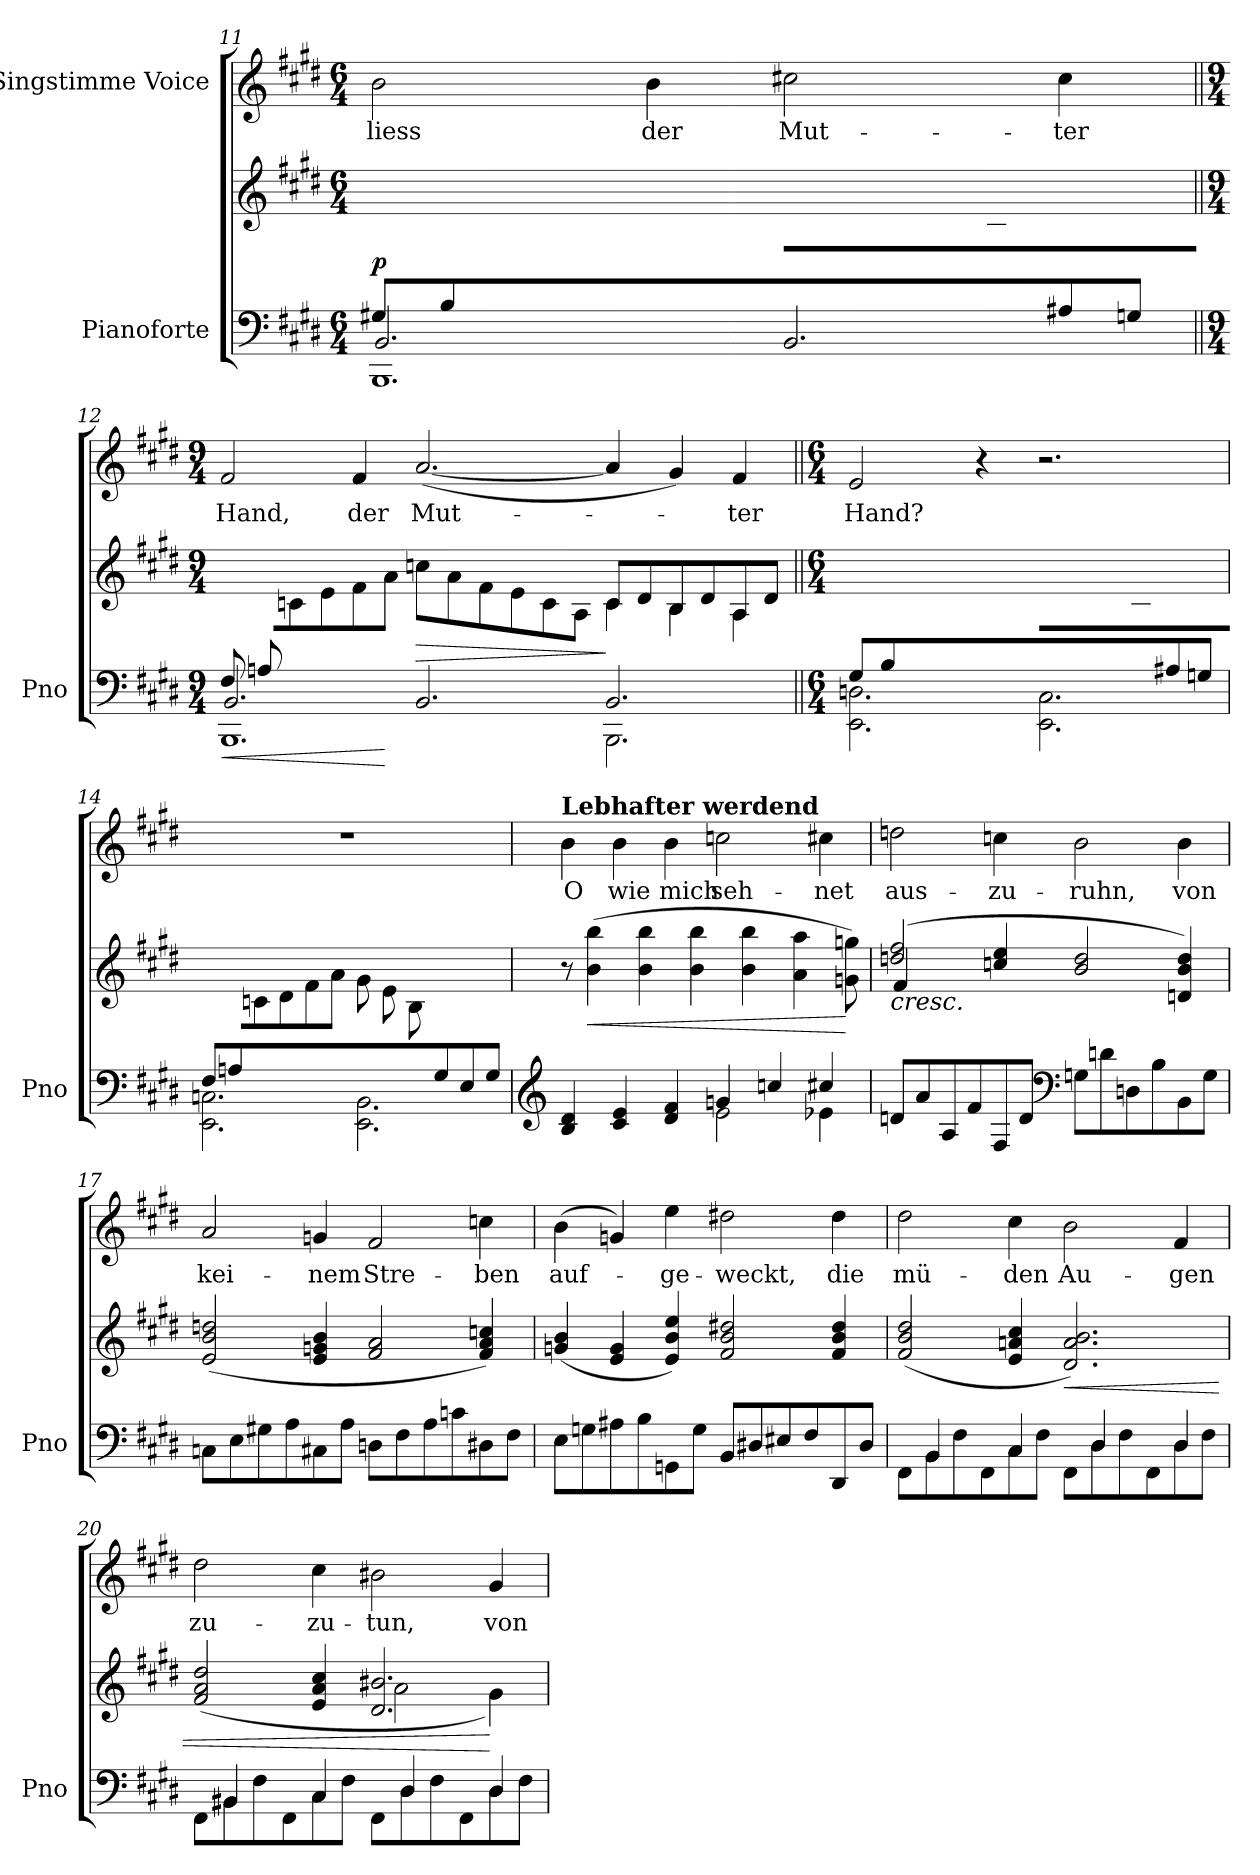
**kern	**kern	**dynam	**kern	**text
*part2	*part2	*part2	*part1	*part1
*staff3	*staff2	*staff2/3	*staff1	*staff1
*I"Pianoforte	*	*	*I"Singstimme Voice	*
*I'Pno	*	*	*	*
*clefF4	*clefG2	*	*clefG2	*
*k[f#c#g#d#]	*k[f#c#g#d#]	*	*k[f#c#g#d#]	*
*M6/4	*M6/4	*	*M6/4	*
=11	=11	=11	=11	=11
*^	*	*	*	*
*	*^	*	*	*	*
!	!	!	!	!LO:DY:a=2	!	!
8G#X/L	2.BB/	1.BBB	4ryy	p	2b\	liess
8B/	.	.	.	.	.	.
1ryy	.	.	8d#X\	.	.	.
.	.	.	8e\	.	.	.
.	.	.	8g#\	.	4b\	der
.	.	.	8b\J	.	.	.
.	2.BB/	.	8a#X\L	.	2cc#X\	Mut-
.	.	.	8gn\	.	.	.
.	.	.	8e\	.	.	.
.	.	.	8c#\	.	.	.
8A#X/	.	.	4ryy	.	4cc#\	-ter
8Gn/J	.	.	.	.	.	.
=12||	=12||	=12||	=12||	=12||	=12||	=12||
*M9/4	*	*	*M9/4	*	*M9/4	*
!	!	!	!	!LO:HP:b=2	!	!
*	*	*	*^	*	*	*
(8F#/L	2.BB/	1.BBB	4ryy	2.ryy	<	2f#/	Hand,
8An/	.	.	.	.	.	.	.
0ryy	.	.	8cn\	.	.	.	.
.	.	.	8e\	.	.	.	.
.	.	.	8f#\	.	.	4f#/	der
.	.	.	8a\J	.	[	.	.
!	!	!	!	!	!LO:HP:b	!	!
.	2.BB/	.	8ccn\L	2.ryy	>	(<[2.a/	Mut-
.	.	.	8a\	.	.	.	.
.	.	.	8f#\	.	.	.	.
.	.	.	8e\	.	.	.	.
.	.	.	8c\	.	.	.	.
.	.	.	8A\J	.	.	.	.
.	2.BB/	2.BBB\	8c/L	4c\	]	4a/]	.
.	.	.	8d#/	.	.	.	.
.	.	.	8B/	4B\	.	4g#/)	.
.	.	.	8d#/	.	.	.	.
.	.	.	8A/	4A\	.	4f#/	-ter
.	.	.	8d#/J)	.	.	.	.
*v	*v	*v	*	*	*	*	*
*	*v	*v	*	*	*
=13||	=13||	=13||	=13||	=13||
*M6/4	*M6/4	*	*M6/4	*
*^	*	*	*	*
8G#/L	2.EE\ 2.Dn\	4ryy	.	2e/	Hand?
8B/	.	.	.	.	.
1ryy	.	8d#X\	.	.	.
.	.	8e\	.	.	.
.	.	8g#\	.	4r	.
.	.	8b\J	.	.	.
.	2.EE\ 2.C#\	8a#X\L	.	2.r	.
.	.	8gn\	.	.	.
.	.	8e\	.	.	.
.	.	8c#\	.	.	.
8A#X/	.	4ryy	.	.	.
8Gn/J	.	.	.	.	.
=14	=14	=14	=14	=14	=14
8F#/L	2.EE\ 2.Cn\	4ryy	.	1.r	.
8An/	.	.	.	.	.
2..ryy	.	8cn\	.	.	.
.	.	8d#\	.	.	.
.	.	8f#\	.	.	.
.	.	8a\J	.	.	.
.	2.EE\ 2.BB\	8g#\L	.	.	.
.	.	8e\	.	.	.
.	.	8B\	.	.	.
8G#/	.	4.ryy	.	.	.
8E/	.	.	.	.	.
8G#/J	.	.	.	.	.
=15	=15	=15	=15	=15	=15
*clefG2	*	*	*	*	*
!	!	!	!	!LO:TX:a:B:t=Lebhafter werdend	!
4B/ 4d#/	2.ryy	8r	.	4b\	O
!	!	!	!LO:HP:b	!	!
.	.	(>4b\ 4bb\	<	.	.
4c#/ 4e/	.	.	.	4b\	wie
.	.	4b\ 4bb\	.	.	.
4d#/ 4f#/	.	.	.	4b\	mich
.	.	4b\ 4bb\	.	.	.
4gn/	2e\	.	.	2ccn\	seh-
.	.	4b\ 4bb\	.	.	.
4ccn/	.	.	.	.	.
.	.	4a\ 4aa\	.	.	.
4cc#X/	4e-X\	.	.	4cc#X\	-net
.	.	8gn\ 8ggn\)	[	.	.
*v	*v	*	*	*	*
=16	=16	=16	=16	=16
*	*^	*	*	*
!	!LO:TX:b:i:t=cresc.	!	!	!	!
8dn/L	(>2ddn/ 2ff#/	4f#/	.	2ddn\	aus-
8a/	.	.	.	.	.
8A/	.	1ryy	.	.	.
8f#/	.	.	.	.	.
8F#/	4ccn/ 4ee/	.	.	4ccn\	-zu-
8d/J	.	.	.	.	.
*clefF4	*	*	*	*	*
8Gn\L	2b/ 2dd/	.	.	2b\	-ruhn,
8dn\	.	.	.	.	.
8Dn\	.	.	.	.	.
8B\	.	.	.	.	.
8BB\	4dn/ 4b/ 4dd/)	4ryy	.	4b\	von
8G\J	.	.	.	.	.
*	*v	*v	*	*	*
=17	=17	=17	=17	=17
8Cn\L	(>2e/ 2b/ 2ddn/	.	2a/	kei-
8E\	.	.	.	.
8G#X\	.	.	.	.
8A\	.	.	.	.
8C#X\	4e/ 4gn/ 4b/	.	4gn/	-nem
8A\J	.	.	.	.
8Dn\L	2f#/ 2a/	.	2f#/	Stre-
8F#\	.	.	.	.
8A\	.	.	.	.
8cn\	.	.	.	.
8D#X\	4f#/ 4a/ 4ccn/)	.	4ccn\	-ben
8F#\J	.	.	.	.
=18	=18	=18	=18	=18
8E\L	(>4gn/ 4b/	.	(>4b\	auf-
8Gn\	.	.	.	.
8A#X\	4e/ 4g/	.	4gn/)	.
8B\	.	.	.	.
8GGn\	4e/ 4b/ 4ee/)	.	4ee\	-ge-
8G\J	.	.	.	.
8BB/L	2f#/ 2b/ 2dd#X/	.	2dd#X\	-weckt,
8D#X/	.	.	.	.
8E#X/	.	.	.	.
8F#/	.	.	.	.
8DD#/	4f#/ 4b/ 4dd#/	.	4dd#\	die
8D#/J	.	.	.	.
=19	=19	=19	=19	=19
*^	*	*	*	*
8FF#\L	8ryy	(<2f#/ 2b/ 2dd#/	.	2dd#\	mü-
8BB\	4BB/	.	.	.	.
8F#\	.	.	.	.	.
8FF#\	8ryy	.	.	.	.
8C#\	4C#/	4e/ 4an/ 4cc#/	.	4cc#\	-den
8F#\J	.	.	.	.	.
!	!	!	!LO:HP:b	!	!
8FF#\L	8ryy	2.d#/ 2.a/ 2.b/)	<	2b\	Au-
8D#\	4D#/	.	.	.	.
8F#\	.	.	.	.	.
8FF#\	8ryy	.	.	.	.
8D#\	4D#/	.	.	4f#/	-gen
8F#\J	.	.	.	.	.
=20	=20	=20	=20	=20	=20
*	*	*^	*	*	*
8FF#\L	8ryy	(2f#/ 2a/ 2dd#/	2.ryy	.	2dd#\	zu-
8BB#X\	4BB#/	.	.	.	.	.
8F#\	.	.	.	.	.	.
8FF#\	8ryy	.	.	.	.	.
8C#\	4C#/	4e/ 4a/ 4cc#/	.	.	4cc#\	-zu-
8F#\J	.	.	.	.	.	.
8FF#\L	8ryy	2.d#/ 2.b#X/	2a\	.	2b#X\	-tun,
8D#\	4D#/	.	.	.	.	.
8F#\	.	.	.	.	.	.
8FF#\	8ryy	.	.	.	.	.
8D#\	4D#/	.	4g#\)	[	4g#/	von
8F#\J	.	.	.	.	.	.
*v	*v	*	*	*	*	*
*	*v	*v	*	*	*
=	=	=	=	=
*-	*-	*-	*-	*-
